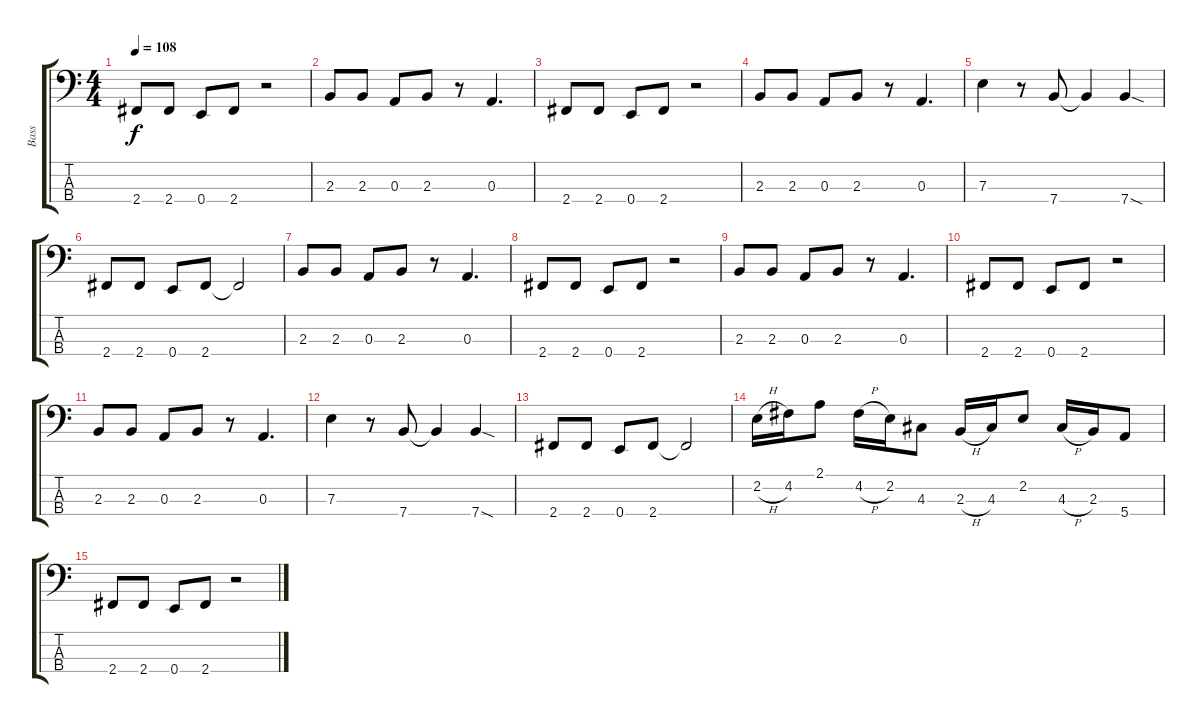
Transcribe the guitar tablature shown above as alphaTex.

\track ("Bass" "Bass") {instrument electricbassfinger}
\staff {score tabs}
\tuning (G2 D2 A1 E1) {hide}
\ts (4 4)
\tempo 108
\clef f4
\ks c
2.4.8{dy f} 2.4.8 0.4.8 2.4.8 r.2 |
2.3.8 2.3.8 0.3.8 2.3.8 r.8 0.3.4{d} |
2.4.8 2.4.8 0.4.8 2.4.8 r.2 |
2.3.8 2.3.8 0.3.8 2.3.8 r.8 0.3.4{d} |
7.3.4 r.8 7.4.8 7.4{t}.4 7.4{sod}.4 |
2.4.8 2.4.8 0.4.8 2.4.8 2.4{t}.2 |
2.3.8 2.3.8 0.3.8 2.3.8 r.8 0.3.4{d} |
2.4.8 2.4.8 0.4.8 2.4.8 r.2 |
2.3.8 2.3.8 0.3.8 2.3.8 r.8 0.3.4{d} |
2.4.8 2.4.8 0.4.8 2.4.8 r.2 |
2.3.8 2.3.8 0.3.8 2.3.8 r.8 0.3.4{d} |
7.3.4 r.8 7.4.8 7.4{t}.4 7.4{sod}.4 |
2.4.8 2.4.8 0.4.8 2.4.8 2.4{t}.2 |
2.2{h}.16 4.2.16 2.1.8 4.2{h}.16 2.2.16 4.3.8 2.3{h}.16 4.3.16 2.2.8 4.3{h}.16 2.3.16 5.4.8 |
2.4.8 2.4.8 0.4.8 2.4.8 r.2
